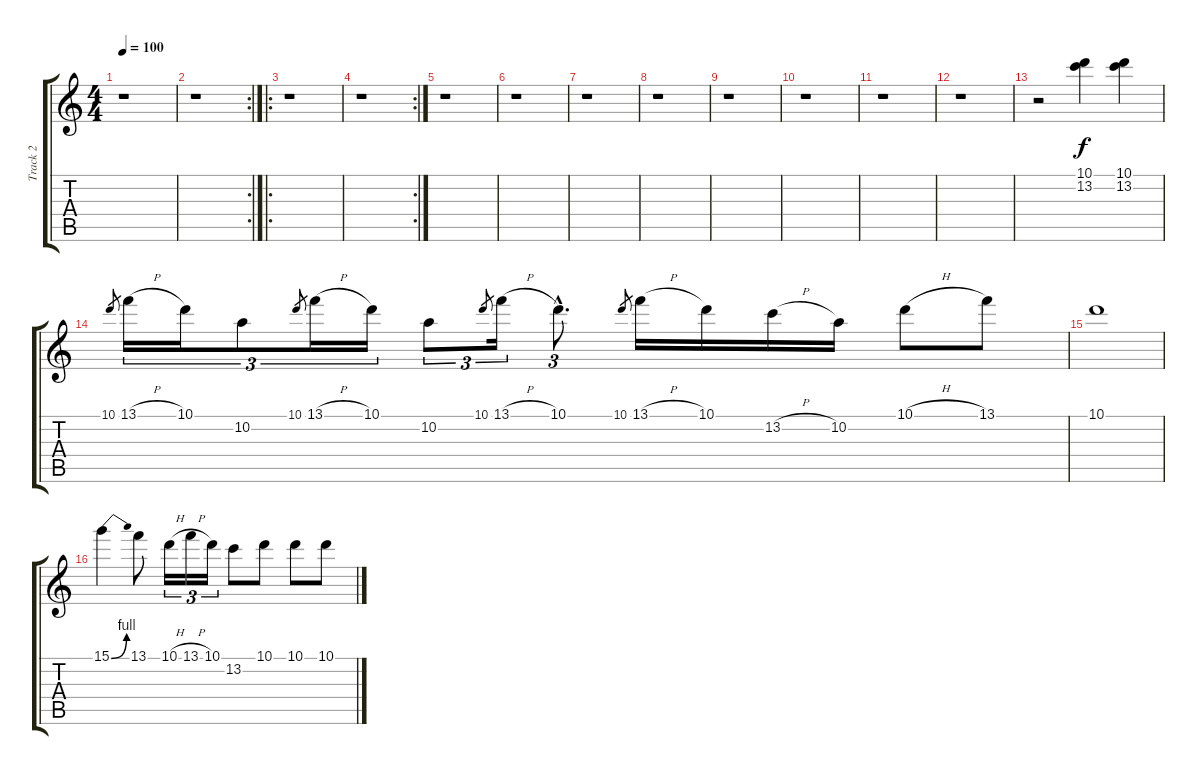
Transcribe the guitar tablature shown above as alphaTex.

\track ("Track 2" "Track 2") {instrument overdrivenguitar}
\staff {score tabs}
\tuning (E4 B3 G3 D3 A2 E2) {hide}
\ts (4 4)
\tempo 100
\clef g2
\ks c
r.1{dy f} |
\rc 2
r.1 |
\ro
r.1 |
\rc 2
r.1 |
r.1 |
r.1 |
r.1 |
r.1 |
r.1 |
r.1 |
r.1 |
r.1 |
r.2 (10.1 13.2).4 (10.1 13.2).4 |
10.1.8{gr} 13.1{h}.16{tu (3 2)} 10.1.16{tu (3 2)} 10.2.8{tu (3 2)} 10.1.8{gr} 13.1{h}.16{tu (3 2)} 10.1.16{tu (3 2)} 10.2.8{tu (3 2)} 10.1.8{gr} 13.1{h}.16{tu (3 2)} 10.1{hac}.8{d tu (3 2)} 10.1.8{gr} 13.1{h}.16 10.1.16 13.2{h}.16 10.2.16 10.1{h}.8 13.1.8 |
10.1.1 |
15.1{be (bend 0 0 60 4)}.4 13.1.8 10.1{h}.16{tu (3 2)} 13.1{h}.16{tu (3 2)} 10.1.16{tu (3 2)} 13.2.8 10.1.8 10.1.8 10.1.8
